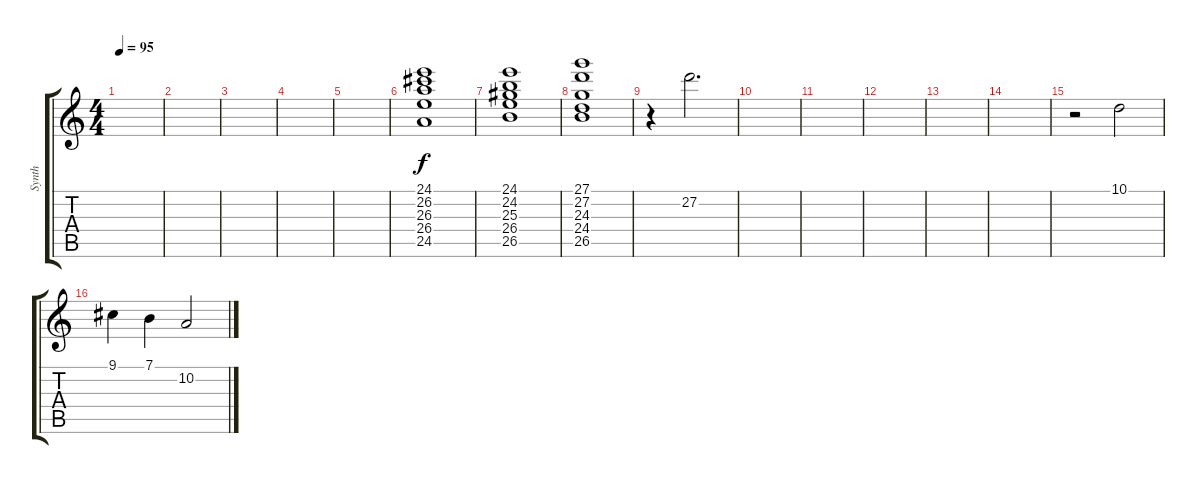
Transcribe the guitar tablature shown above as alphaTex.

\track ("Synth" "Synth") {instrument pad5bowed}
\staff {score tabs}
\tuning (E4 B3 G3 D3 A2 E2) {hide}
\ts (4 4)
\tempo 95
\clef g2
\ks c
|
|
|
|
|
(24.1 26.2 26.3 26.4 24.5).1 |
(24.1 24.2 25.3 26.4 26.5).1 |
(27.1 27.2 24.3 24.4 26.5).1 |
r.4 27.2.2{d} |
|
|
|
|
|
r.2 10.1.2 |
9.1.4 7.1.4 10.2.2
